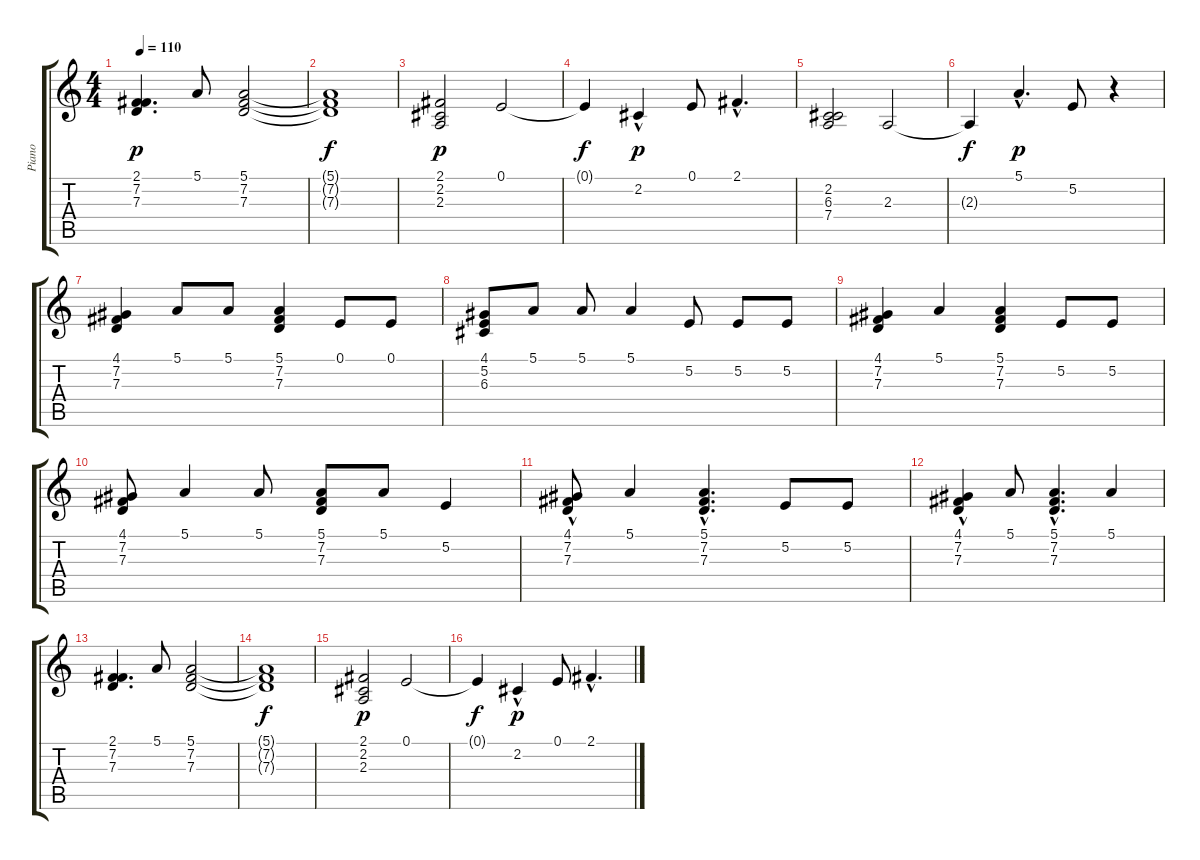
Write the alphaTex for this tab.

\track ("Piano" "Piano") {instrument pad1newage}
\staff {score tabs}
\tuning (E4 B3 G3 D3 A2 E2) {hide}
\ts (4 4)
\tempo 110
\clef g2
\ks c
(2.1 7.2 7.3).4{d dy p} 5.1.8 (5.1 7.2 7.3).2 |
(5.1{t} 7.2{t} 7.3{t}).1{dy f} |
(2.1 2.2 2.3).2{dy p} 0.1.2 |
0.1{t}.4{dy f} 2.2{hac}.4{dy p} 0.1.8 2.1{hac}.4{d} |
(2.2 6.3 7.4).2 2.3.2 |
2.3{t}.4{dy f} 5.1{hac}.4{d dy p} 5.2.8 r.4 |
(4.1 7.2 7.3).4 5.1.8 5.1.8 (5.1 7.2 7.3).4 0.1.8 0.1.8 |
(4.1 5.2 6.3).8 5.1.8 5.1.8 5.1.4 5.2.8 5.2.8 5.2.8 |
(4.1 7.2 7.3).4 5.1.4 (5.1 7.2 7.3).4 5.2.8 5.2.8 |
(4.1 7.2 7.3).8 5.1.4 5.1.8 (5.1 7.2 7.3).8 5.1.8 5.2.4 |
(4.1 7.2{hac} 7.3{hac}).8 5.1.4 (5.1{hac} 7.2 7.3).4{d} 5.2.8 5.2.8 |
(4.1 7.2{hac} 7.3{hac}).4 5.1.8 (5.1{hac} 7.2 7.3).4{d} 5.1.4 |
(2.1 7.2 7.3).4{d} 5.1.8 (5.1 7.2 7.3).2 |
(5.1{t} 7.2{t} 7.3{t}).1{dy f} |
(2.1 2.2 2.3).2{dy p} 0.1.2 |
0.1{t}.4{dy f} 2.2{hac}.4{dy p} 0.1.8 2.1{hac}.4{d}
